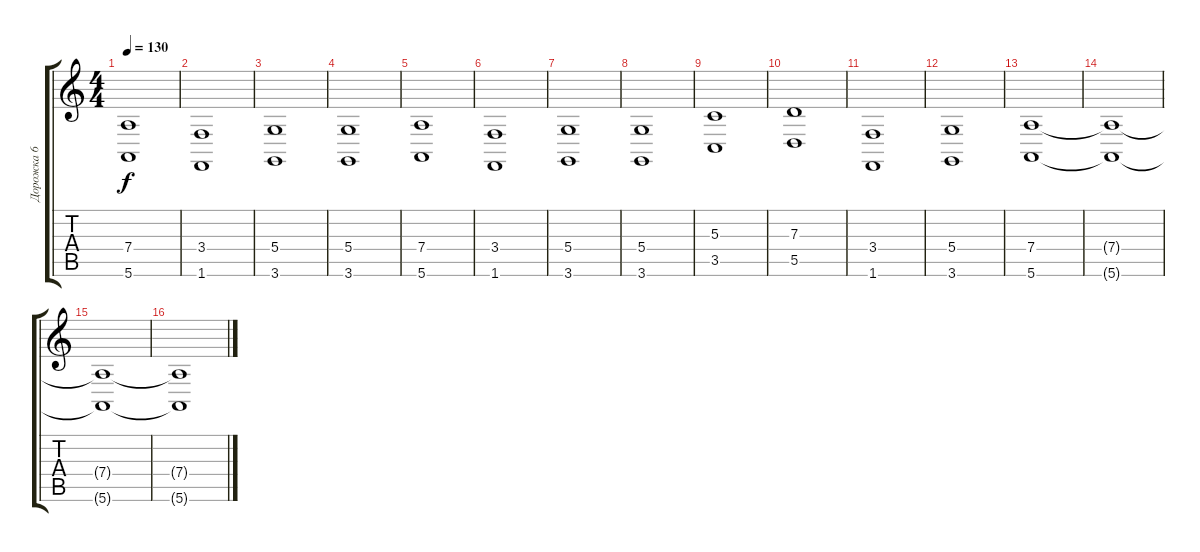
\track ("Дорожка 6" "Дорожка 6") {instrument violin}
\staff {score tabs}
\tuning (E4 B3 G3 D3 A2 E2) {hide}
\ts (4 4)
\tempo 130
\clef g2
\ks c
(7.4 5.6).1{dy f} |
(3.4 1.6).1 |
(5.4 3.6).1 |
(5.4 3.6).1 |
(7.4 5.6).1 |
(3.4 1.6).1 |
(5.4 3.6).1 |
(5.4 3.6).1 |
(5.3 3.5).1 |
(7.3 5.5).1 |
(3.4 1.6).1 |
(5.4 3.6).1 |
(7.4 5.6).1 |
(7.4{t} 5.6{t}).1{volume 0} |
(7.4{t} 5.6{t}).1 |
(7.4{t} 5.6{t}).1
